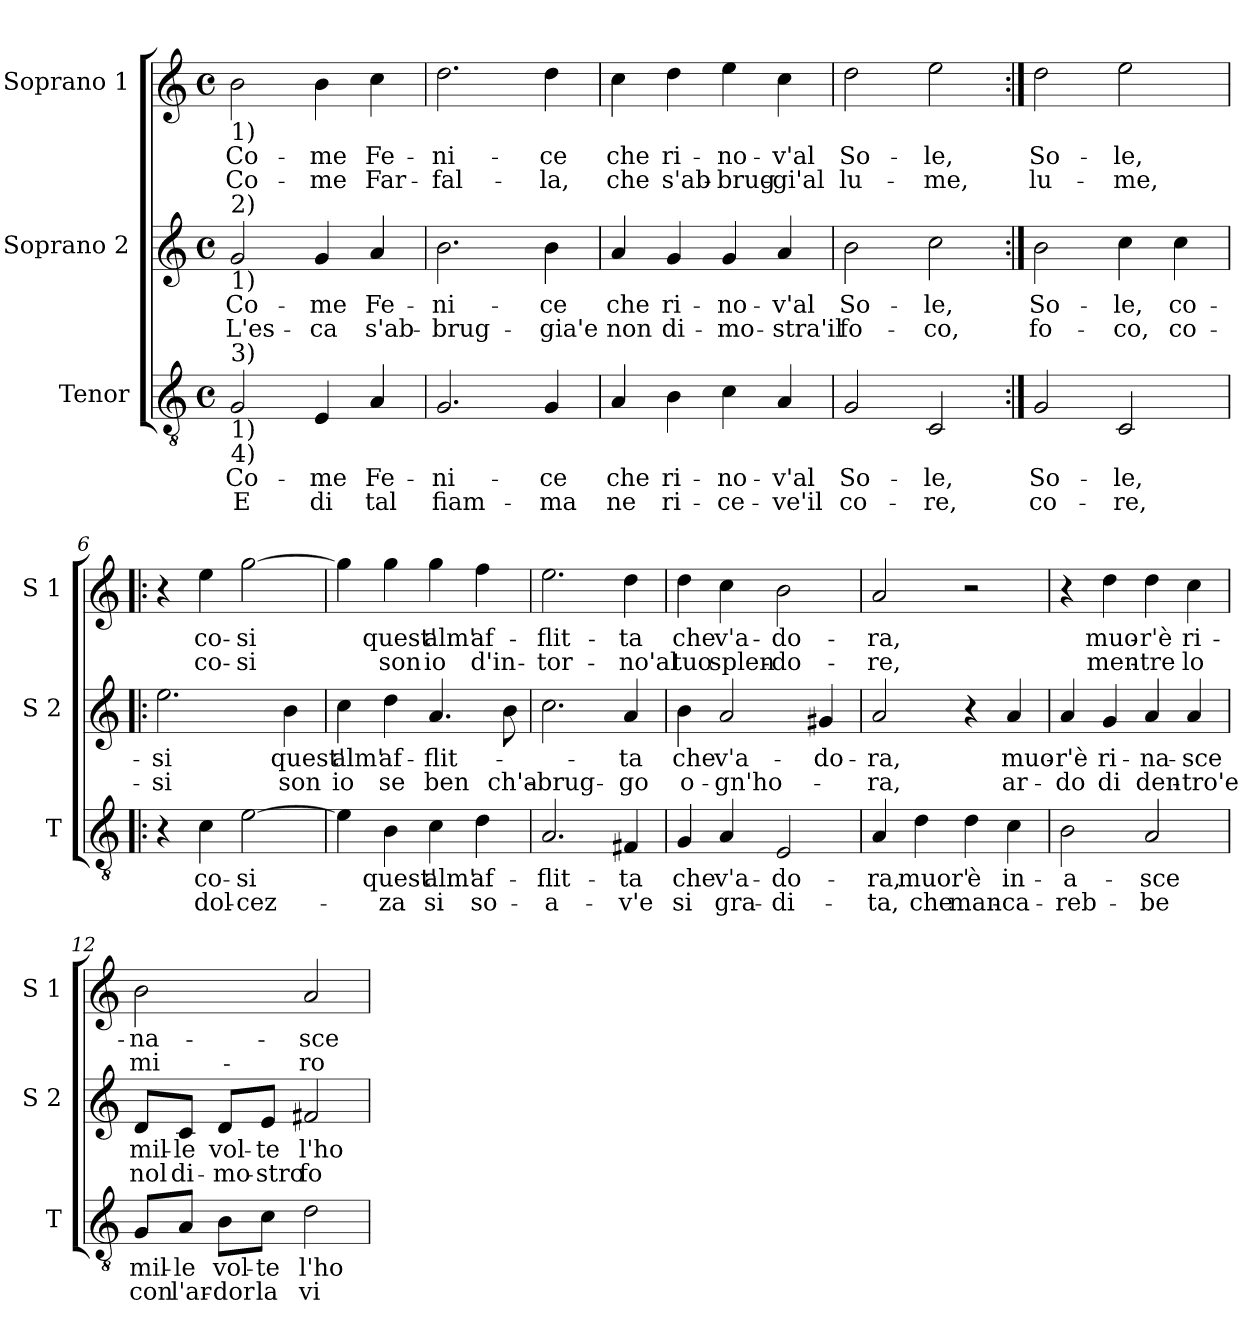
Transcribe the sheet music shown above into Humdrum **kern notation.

**kern	**text	**text	**kern	**text	**text	**kern	**text	**text
*part3	*part3	*part3	*part2	*part2	*part2	*part1	*part1	*part1
*staff3	*staff3	*staff3	*staff2	*staff2	*staff2	*staff1	*staff1	*staff1
*I"Tenor	*	*	*I"Soprano 2	*	*	*I"Soprano 1	*	*
*I'T	*	*	*I'S 2	*	*	*I'S 1	*	*
*clefGv2	*	*	*clefG2	*	*	*clefG2	*	*
*k[]	*	*	*k[]	*	*	*k[]	*	*
*C:	*	*	*C:	*	*	*C:	*	*
*M4/4	*	*	*M4/4	*	*	*M4/4	*	*
*met(c)	*	*	*met(c)	*	*	*met(c)	*	*
=1	=1	=1	=1	=1	=1	=1	=1	=1
!	!	!	!	!	!	!LO:TX:b:t=1)	!	!
!	!	!	!LO:TX:a:t=2)	!	!	!	!	!
!	!	!	!LO:TX:b:t=1)	!	!	!	!	!
!LO:TX:a:t=3)	!	!	!	!	!	!	!	!
!LO:TX:b:t=1)	!	!	!	!	!	!	!	!
!LO:TX:b:t=4)	!	!	!	!	!	!	!	!
!	!LO:LY:b	!LO:LY:b	!	!LO:LY:b	!LO:LY:b	!	!LO:LY:b	!LO:LY:b
2G/	Co-	E	2g/	Co-	L'es-	2b\	Co-	Co-
!	!LO:LY:b	!LO:LY:b	!	!LO:LY:b	!LO:LY:b	!	!LO:LY:b	!LO:LY:b
4E/	-me	di	4g/	-me	-ca	4b\	-me	-me
!	!LO:LY:b	!LO:LY:b	!	!LO:LY:b	!LO:LY:b	!	!LO:LY:b	!LO:LY:b
4A/	Fe-	tal	4a/	Fe-	s'ab-	4cc\	Fe-	Far-
=2	=2	=2	=2	=2	=2	=2	=2	=2
!	!LO:LY:b	!LO:LY:b	!	!LO:LY:b	!LO:LY:b	!	!LO:LY:b	!LO:LY:b
2.G/	-ni-	fiam-	2.b\	-ni-	-brug-	2.dd\	-ni-	-fal-
!	!LO:LY:b	!LO:LY:b	!	!LO:LY:b	!LO:LY:b	!	!LO:LY:b	!LO:LY:b
4G/	-ce	-ma	4b\	-ce	-gia'e	4dd\	-ce	-la,
=3	=3	=3	=3	=3	=3	=3	=3	=3
!	!LO:LY:b	!LO:LY:b	!	!LO:LY:b	!LO:LY:b	!	!LO:LY:b	!LO:LY:b
4A/	che	ne	4a/	che	non	4cc\	che	che
!	!LO:LY:b	!LO:LY:b	!	!LO:LY:b	!LO:LY:b	!	!LO:LY:b	!LO:LY:b
4B\	ri-	ri-	4g/	ri-	di-	4dd\	ri-	s'ab-
!	!LO:LY:b	!LO:LY:b	!	!LO:LY:b	!LO:LY:b	!	!LO:LY:b	!LO:LY:b
4c\	-no-	-ce-	4g/	-no-	-mo-	4ee\	-no-	-brug-
!	!LO:LY:b	!LO:LY:b	!	!LO:LY:b	!LO:LY:b	!	!LO:LY:b	!LO:LY:b
4A/	-v'al	-ve'il	4a/	-v'al	-stra'il	4cc\	-v'al	-gi'al
=4	=4	=4	=4	=4	=4	=4	=4	=4
!	!LO:LY:b	!LO:LY:b	!	!LO:LY:b	!LO:LY:b	!	!LO:LY:b	!LO:LY:b
2G/	So-	co-	2b\	So-	fo-	2dd\	So-	lu-
!	!LO:LY:b	!LO:LY:b	!	!LO:LY:b	!LO:LY:b	!	!LO:LY:b	!LO:LY:b
2C/	-le,	-re,	2cc\	-le,	-co,	2ee\	-le,	-me,
=5:|!	=5:|!	=5:|!	=5:|!	=5:|!	=5:|!	=5:|!	=5:|!	=5:|!
!	!LO:LY:b	!LO:LY:b	!	!LO:LY:b	!LO:LY:b	!	!LO:LY:b	!LO:LY:b
2G/	So-	co-	2b\	So-	fo-	2dd\	So-	lu-
!	!LO:LY:b	!LO:LY:b	!	!LO:LY:b	!LO:LY:b	!	!LO:LY:b	!LO:LY:b
2C/	-le,	-re,	4cc\	-le,	-co,	2ee\	-le,	-me,
!	!	!	!	!LO:LY:b	!LO:LY:b	!	!	!
.	.	.	4cc\	co-	co-	.	.	.
!!LO:LB:g=z
=6!|:	=6!|:	=6!|:	=6!|:	=6!|:	=6!|:	=6!|:	=6!|:	=6!|:
!	!	!	!	!LO:LY:b	!LO:LY:b	!	!	!
4r	.	.	2.ee\	-si	-si	4r	.	.
!	!LO:LY:b	!LO:LY:b	!	!	!	!	!LO:LY:b	!LO:LY:b
4c\	co-	dol-	.	.	.	4ee\	co-	co-
!	!LO:LY:b	!LO:LY:b	!	!	!	!	!LO:LY:b	!LO:LY:b
[2e\	-si	-cez-	.	.	.	[2gg\	-si	-si
!	!	!	!	!LO:LY:b	!LO:LY:b	!	!	!
.	.	.	4b\	quest'	son	.	.	.
=7	=7	=7	=7	=7	=7	=7	=7	=7
!	!	!	!	!LO:LY:b	!LO:LY:b	!	!	!
4e\]	.	.	4cc\	alm'	io	4gg\]	.	.
!	!LO:LY:b	!LO:LY:b	!	!LO:LY:b	!LO:LY:b	!	!LO:LY:b	!LO:LY:b
4B\	quest'	-za	4dd\	af-	se	4gg\	quest'	son
!	!LO:LY:b	!LO:LY:b	!	!LO:LY:b	!LO:LY:b	!	!LO:LY:b	!LO:LY:b
4c\	alm'	si	4.a/	-flit-	ben	4gg\	alm'	io
!	!LO:LY:b	!LO:LY:b	!	!	!	!	!LO:LY:b	!LO:LY:b
4d\	af-	so-	.	.	.	4ff\	af-	d'in-
!	!	!	!	!	!LO:LY:b	!	!	!
.	.	.	8b\	.	ch'a-	.	.	.
=8	=8	=8	=8	=8	=8	=8	=8	=8
!	!LO:LY:b	!LO:LY:b	!	!	!LO:LY:b	!	!LO:LY:b	!LO:LY:b
2.A/	-flit-	-a-	2.cc\	.	-brug-	2.ee\	-flit-	-tor-
!	!LO:LY:b	!LO:LY:b	!	!LO:LY:b	!LO:LY:b	!	!LO:LY:b	!LO:LY:b
4F#X/	-ta	-v'e	4a/	-ta	-go	4dd\	-ta	-no'al
=9	=9	=9	=9	=9	=9	=9	=9	=9
!	!LO:LY:b	!LO:LY:b	!	!LO:LY:b	!LO:LY:b	!	!LO:LY:b	!LO:LY:b
4G/	che	si	4b\	che	o-	4dd\	che	tuo
!	!LO:LY:b	!LO:LY:b	!	!LO:LY:b	!LO:LY:b	!	!LO:LY:b	!LO:LY:b
4A/	v'a-	gra-	2a/	v'a-	-gn'ho-	4cc\	v'a-	splen-
!	!LO:LY:b	!LO:LY:b	!	!	!	!	!LO:LY:b	!LO:LY:b
2E/	-do-	-di-	.	.	.	2b\	-do-	-do-
!	!	!	!	!LO:LY:b	!	!	!	!
.	.	.	4g#X/	-do-	.	.	.	.
=10	=10	=10	=10	=10	=10	=10	=10	=10
!	!LO:LY:b	!LO:LY:b	!	!LO:LY:b	!LO:LY:b	!	!LO:LY:b	!LO:LY:b
4A/	-ra,	-ta,	2a/	-ra,	-ra,	2a/	-ra,	-re,
!	!LO:LY:b	!LO:LY:b	!	!	!	!	!	!
4d\	muor'	che	.	.	.	.	.	.
!	!LO:LY:b	!LO:LY:b	!	!	!	!	!	!
4d\	è	man-	4r	.	.	2r	.	.
!	!LO:LY:b	!LO:LY:b	!	!LO:LY:b	!LO:LY:b	!	!	!
4c\	in-	-ca-	4a/	muo-	ar-	.	.	.
!!LO:PB:g=z
=11	=11	=11	=11	=11	=11	=11	=11	=11
!	!LO:LY:b	!LO:LY:b	!	!LO:LY:b	!LO:LY:b	!	!	!
2B\	-a-	-reb-	4a/	-r'è	-do	4r	.	.
!	!	!	!	!LO:LY:b	!LO:LY:b	!	!LO:LY:b	!LO:LY:b
.	.	.	4g/	ri-	di	4dd\	muo-	men-
!	!LO:LY:b	!LO:LY:b	!	!LO:LY:b	!LO:LY:b	!	!LO:LY:b	!LO:LY:b
2A/	-sce	-be	4a/	-na-	den-	4dd\	-r'è	-tre
!	!	!	!	!LO:LY:b	!LO:LY:b	!	!LO:LY:b	!LO:LY:b
.	.	.	4a/	-sce	-tro'e	4cc\	ri-	lo
=12	=12	=12	=12	=12	=12	=12	=12	=12
!	!LO:LY:b	!LO:LY:b	!	!LO:LY:b	!LO:LY:b	!	!LO:LY:b	!LO:LY:b
8G/L	mil-	con	8d/L	mil-	nol	2b\	-na-	mi-
!	!LO:LY:b	!LO:LY:b	!	!LO:LY:b	!LO:LY:b	!	!	!
8A/J	-le	l'ar-	8c/J	-le	di-	.	.	.
!	!LO:LY:b	!LO:LY:b	!	!LO:LY:b	!LO:LY:b	!	!	!
8B\L	vol-	-dor	8d/L	vol-	-mo-	.	.	.
!	!LO:LY:b	!LO:LY:b	!	!LO:LY:b	!LO:LY:b	!	!	!
8c\J	-te	la	8e/J	-te	-stro	.	.	.
!	!LO:LY:b	!LO:LY:b	!	!LO:LY:b	!LO:LY:b	!	!LO:LY:b	!LO:LY:b
2d\	l'ho-	vi-	2f#X/	l'ho-	fo-	2a/	-sce	-ro
=	=	=	=	=	=	=	=	=
*-	*-	*-	*-	*-	*-	*-	*-	*-
